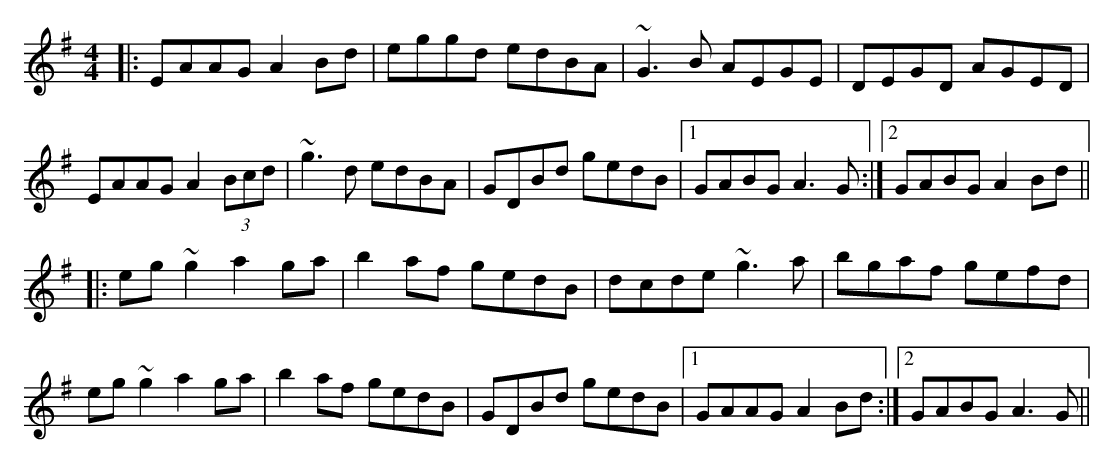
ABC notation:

X:1
M:4/4
K:Ador
|:EAAG A2Bd|eggd edBA|~G3B AEGE|DEGD AGED|
EAAG A2 (3Bcd| ~g3 d edBA|GDBd gedB|1 GABG A3G:|2 GABG A2Bd||
|:eg~g2 a2 ga|b2 af gedB|dcde ~g3a|bgaf gefd|
eg~g2 a2 ga|b2 af gedB|GDBd gedB|1 GAAG A2Bd:|2 GABG A3G||
